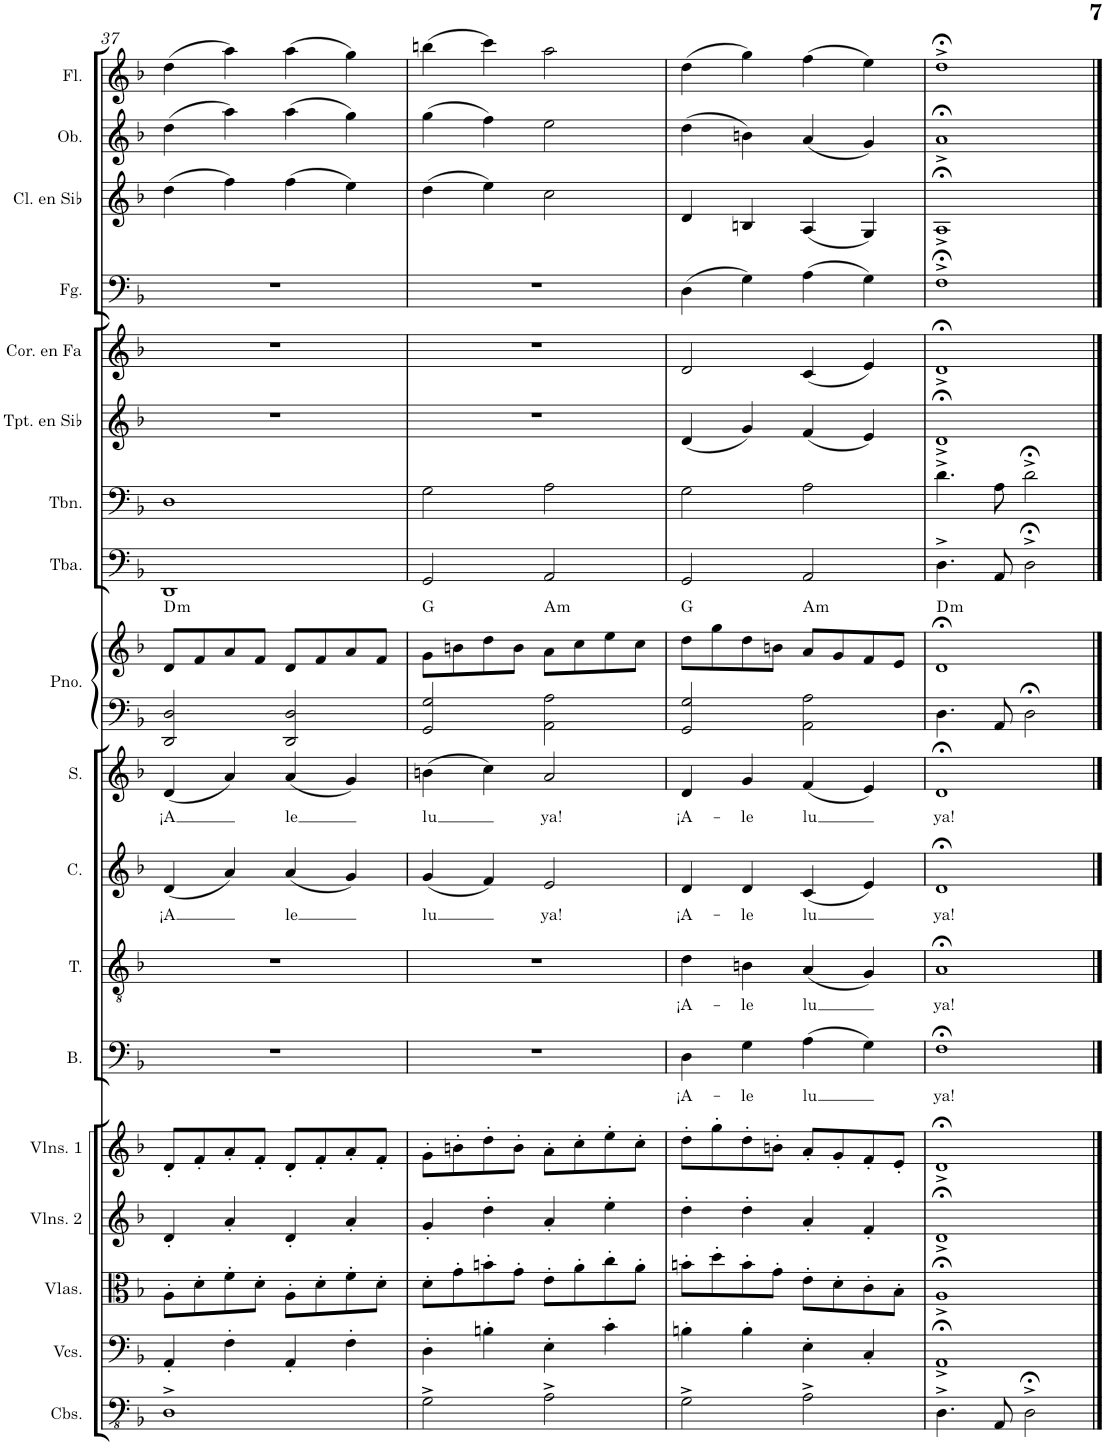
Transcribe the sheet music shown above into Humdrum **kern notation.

**kern	**kern	**kern	**kern	**kern	**kern	**text	**kern	**text	**kern	**text	**kern	**text	**kern	**kern	**harte	**kern	**kern	**kern	**kern	**kern	**kern	**kern	**kern
*part18	*part17	*part16	*part15	*part14	*part13	*part13	*part12	*part12	*part11	*part11	*part10	*part10	*part9	*part9	*part9	*part8	*part7	*part6	*part5	*part4	*part3	*part2	*part1
*staff19	*staff18	*staff17	*staff16	*staff15	*staff14	*staff14	*staff13	*staff13	*staff12	*staff12	*staff11	*staff11	*staff10	*staff9	*	*staff8	*staff7	*staff6	*staff5	*staff4	*staff3	*staff2	*staff1
*I"Contrabajos	*I"Violonchelos	*I"Violas	*I"Violines 2	*I"Violines 1	*I"Bajo	*	*I"Tenor	*	*I"Contralto	*	*I"Soprano	*	*I"Piano	*	*	*I"Tuba	*I"Trombón	*I"Trompeta en Sib	*I"Trompa en Fa	*I"Fagot	*I"Clarinete en Sib	*I"Oboe	*I"Flauta
*I'Cbs.	*I'Vcs.	*I'Vlas.	*I'Vlns. 2	*I'Vlns. 1	*I'B.	*	*I'T.	*	*I'C.	*	*I'S.	*	*I'Pno.	*	*	*I'Tba.	*I'Tbn.	*I'Tpt. en Sib	*	*I'Fg.	*I'Cl. en Sib	*I'Ob.	*I'Fl.
!!LO:PB:g=z
*clefFv4	*clefF4	*clefC3	*clefG2	*clefG2	*clefF4	*	*clefGv2	*	*clefG2	*	*clefG2	*	*clefF4	*clefG2	*	*clefF4	*clefF4	*clefG2	*clefG2	*clefF4	*clefG2	*clefG2	*clefG2
*	*	*	*	*	*	*	*	*	*	*	*	*	*	*	*	*	*	*Trd1c2	*Trd4c7	*	*Trd1c2	*	*
*k[b-]	*k[b-]	*k[b-]	*k[b-]	*k[b-]	*k[b-]	*	*k[b-]	*	*k[b-]	*	*k[b-]	*	*k[b-]	*k[b-]	*	*k[b-]	*k[b-]	*k[b-]	*k[b-]	*k[b-]	*k[b-]	*k[b-]	*k[b-]
*M2/2	*M2/2	*M2/2	*M2/2	*M2/2	*M2/2	*	*M2/2	*	*M2/2	*	*M2/2	*	*M2/2	*M2/2	*	*M2/2	*M2/2	*M2/2	*M2/2	*M2/2	*M2/2	*M2/2	*M2/2
*met(c|)	*met(c|)	*met(c|)	*met(c|)	*met(c|)	*met(c|)	*	*met(c|)	*	*met(c|)	*	*met(c|)	*	*met(c|)	*met(c|)	*	*met(c|)	*met(c|)	*met(c|)	*met(c|)	*met(c|)	*met(c|)	*met(c|)	*met(c|)
=37	=37	=37	=37	=37	=37	=37	=37	=37	=37	=37	=37	=37	=37	=37	=37	=37	=37	=37	=37	=37	=37	=37	=37
!	!	!	!	!	!	!	!	!	!	!LO:LY:b	!	!LO:LY:b	!	!	!LO:H:kt=m	!	!	!	!	!	!	!	!
1DD^	4AA'/	8A'\L	4d'/	8d'/L	1r	.	1r	.	(4d/	¡A	(4d/	¡A	2DD/ 2D/	8d/L	D:min	1DD	1D	1r	1r	1r	(4dd\	(4dd\	(4dd\
.	.	8d'\	.	8f'/	.	.	.	.	.	.	.	.	.	8f/	.	.	.	.	.	.	.	.	.
.	4F'\	8f'\	4a'/	8a'/	.	.	.	.	4a/)	.	4a/)	.	.	8a/	.	.	.	.	.	.	4ff\)	4aa\)	4aa\)
.	.	8d'\J	.	8f'/J	.	.	.	.	.	.	.	.	.	8f/J	.	.	.	.	.	.	.	.	.
!	!	!	!	!	!	!	!	!	!	!LO:LY:b	!	!LO:LY:b	!	!	!	!	!	!	!	!	!	!	!
.	4AA'/	8A'\L	4d'/	8d'/L	.	.	.	.	(4a/	le	(4a/	le	2DD/ 2D/	8d/L	.	.	.	.	.	.	(4ff\	(4aa\	(4aa\
.	.	8d'\	.	8f'/	.	.	.	.	.	.	.	.	.	8f/	.	.	.	.	.	.	.	.	.
.	4F'\	8f'\	4a'/	8a'/	.	.	.	.	4g/)	.	4g/)	.	.	8a/	.	.	.	.	.	.	4ee\)	4gg\)	4gg\)
.	.	8d'\J	.	8f'/J	.	.	.	.	.	.	.	.	.	8f/J	.	.	.	.	.	.	.	.	.
=38	=38	=38	=38	=38	=38	=38	=38	=38	=38	=38	=38	=38	=38	=38	=38	=38	=38	=38	=38	=38	=38	=38	=38
!	!	!	!	!	!	!	!	!	!	!LO:LY:b	!	!LO:LY:b	!	!	!	!	!	!	!	!	!	!	!
2GG^\	4D'\	8d'\L	4g'/	8g'\L	1r	.	1r	.	(4g/	lu	(4bn\	lu	2GG/ 2G/	8g\L	G:maj	2GG/	2G\	1r	1r	1r	(4dd\	(4gg\	(4bbn\
.	.	8g'\	.	8bn'\	.	.	.	.	.	.	.	.	.	8bn\	.	.	.	.	.	.	.	.	.
.	4Bn'\	8bn'\	4dd'\	8dd'\	.	.	.	.	4f/)	.	4cc\)	.	.	8dd\	.	.	.	.	.	.	4ee\)	4ff\)	4ccc\)
.	.	8g'\J	.	8b'\J	.	.	.	.	.	.	.	.	.	8b\J	.	.	.	.	.	.	.	.	.
!	!	!	!	!	!	!	!	!	!	!LO:LY:b	!	!LO:LY:b	!	!	!LO:H:kt=m	!	!	!	!	!	!	!	!
2AA^\	4E'\	8e'\L	4a'/	8a'\L	.	.	.	.	2e/	ya!	2a/	ya!	2AA\ 2A\	8a\L	A:min	2AA/	2A\	.	.	.	2cc\	2ee\	2aa\
.	.	8a'\	.	8cc'\	.	.	.	.	.	.	.	.	.	8cc\	.	.	.	.	.	.	.	.	.
.	4c'\	8cc'\	4ee'\	8ee'\	.	.	.	.	.	.	.	.	.	8ee\	.	.	.	.	.	.	.	.	.
.	.	8a'\J	.	8cc'\J	.	.	.	.	.	.	.	.	.	8cc\J	.	.	.	.	.	.	.	.	.
=39	=39	=39	=39	=39	=39	=39	=39	=39	=39	=39	=39	=39	=39	=39	=39	=39	=39	=39	=39	=39	=39	=39	=39
!	!	!	!	!	!	!LO:LY:b	!	!LO:LY:b	!	!LO:LY:b	!	!LO:LY:b	!	!	!	!	!	!	!	!	!	!	!
2GG^\	4Bn'\	8bn'\L	4dd'\	8dd'\L	4D\	¡A-	4d\	¡A-	4d/	¡A-	4d/	¡A-	2GG/ 2G/	8dd\L	G:maj	2GG/	2G\	(4d/	2d/	(4D\	4d/	(4dd\	(4dd\
.	.	8dd'\	.	8gg'\	.	.	.	.	.	.	.	.	.	8gg\	.	.	.	.	.	.	.	.	.
!	!	!	!	!	!	!LO:LY:b	!	!LO:LY:b	!	!LO:LY:b	!	!LO:LY:b	!	!	!	!	!	!	!	!	!	!	!
.	4B'\	8b'\	4dd'\	8dd'\	4G\	-le	4Bn\	-le	4d/	-le	4g/	-le	.	8dd\	.	.	.	4g/)	.	4G\)	4Bn/	4bn\)	4gg\)
.	.	8g'\J	.	8bn'\J	.	.	.	.	.	.	.	.	.	8bn\J	.	.	.	.	.	.	.	.	.
!	!	!	!	!	!	!LO:LY:b	!	!LO:LY:b	!	!LO:LY:b	!	!LO:LY:b	!	!	!LO:H:kt=m	!	!	!	!	!	!	!	!
2AA^\	4E'\	8e'\L	4a'/	8a'/L	(4A\	lu	(4A/	lu	(4c/	lu	(4f/	lu	2AA\ 2A\	8a/L	A:min	2AA/	2A\	(4f/	(4c/	(4A\	(4A/	(4a/	(4ff\
.	.	8d'\	.	8g'/	.	.	.	.	.	.	.	.	.	8g/	.	.	.	.	.	.	.	.	.
.	4C'/	8c'\	4f'/	8f'/	4G\)	.	4G/)	.	4e/)	.	4e/)	.	.	8f/	.	.	.	4e/)	4e/)	4G\)	4G/)	4g/)	4ee\)
.	.	8B-'\J	.	8e'/J	.	.	.	.	.	.	.	.	.	8e/J	.	.	.	.	.	.	.	.	.
=40	=40	=40	=40	=40	=40	=40	=40	=40	=40	=40	=40	=40	=40	=40	=40	=40	=40	=40	=40	=40	=40	=40	=40
!	!	!	!	!	!	!LO:LY:b	!	!LO:LY:b	!	!LO:LY:b	!	!LO:LY:b	!	!	!LO:H:kt=m	!	!	!	!	!	!	!	!
4.DD^\	1AA;<^	1A;<^	1d;<^	1d;<^	1F;<	ya!	1A;<	ya!	1d;<	ya!	1d;<	ya!	4.D\	1d;<	D:min	4.D^\	4.d^\	1d;<^	1d;<^	1F;<^	1A;<^	1a;<^	1dd;<^
8AAA/	.	.	.	.	.	.	.	.	.	.	.	.	8AA/	.	.	8AA/	8A\	.	.	.	.	.	.
2DD;<^\	.	.	.	.	.	.	.	.	.	.	.	.	2D;<\	.	.	2D;<^\	2d;<^\	.	.	.	.	.	.
==	==	==	==	==	==	==	==	==	==	==	==	==	==	==	==	==	==	==	==	==	==	==	==
*-	*-	*-	*-	*-	*-	*-	*-	*-	*-	*-	*-	*-	*-	*-	*-	*-	*-	*-	*-	*-	*-	*-	*-
